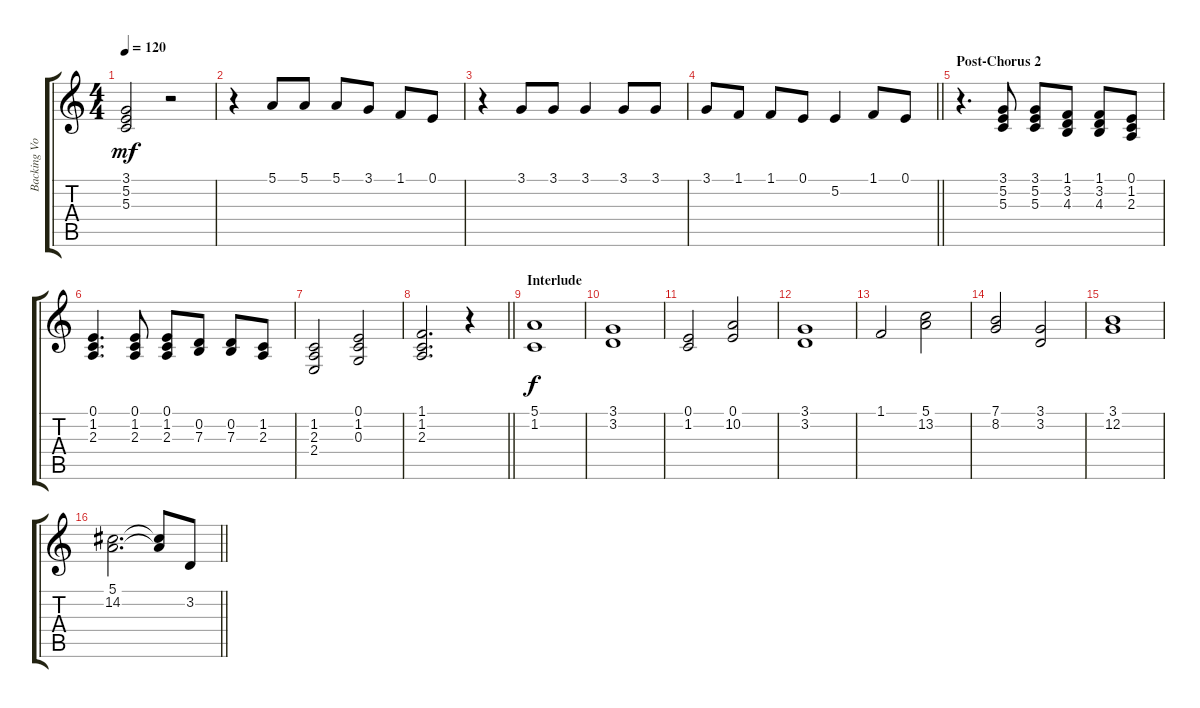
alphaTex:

\track ("Backing Vocals" "Backing Vo") {instrument lead8bassandlead}
\staff {score tabs}
\tuning (E4 B3 G3 D3 A2 E2) {hide}
\ts (4 4)
\tempo 120
\clef g2
\ks c
(3.1 5.2 5.3).2{dy mf} r.2 |
r.4 5.1.8 5.1.8 5.1.8 3.1.8 1.1.8 0.1.8 |
r.4 3.1.8 3.1.8 3.1.4 3.1.8 3.1.8 |
\barLineRight lightlight
3.1.8 1.1.8 1.1.8 0.1.8 5.2.4 1.1.8 0.1.8 |
\section ("" "Post-Chorus 2")
r.4{d} (3.1 5.2 5.3).8 (3.1 5.2 5.3).8 (1.1 3.2 4.3).8 (1.1 3.2 4.3).8 (0.1 1.2 2.3).8 |
(0.1 1.2 2.3).4{d} (0.1 1.2 2.3).8 (0.1 1.2 2.3).8 (0.2 7.3).8 (0.2 7.3).8 (1.2 2.3).8 |
(1.2 2.3 2.4).2 (0.1 1.2 0.3).2 |
\barLineRight lightlight
(1.1 1.2 2.3).2{d} r.4 |
\section ("" "Interlude")
(5.1 1.2).1{dy f} |
(3.1 3.2).1 |
(0.1 1.2).2 (0.1 10.2).2 |
(3.1 3.2).1 |
1.1.2 (5.1 13.2).2 |
(7.1 8.2).2 (3.1 3.2).2 |
(3.1 12.2).1 |
\barLineRight lightlight
(5.1 14.2).2{d} (5.1{t} 14.2{t}).8 3.2.8
